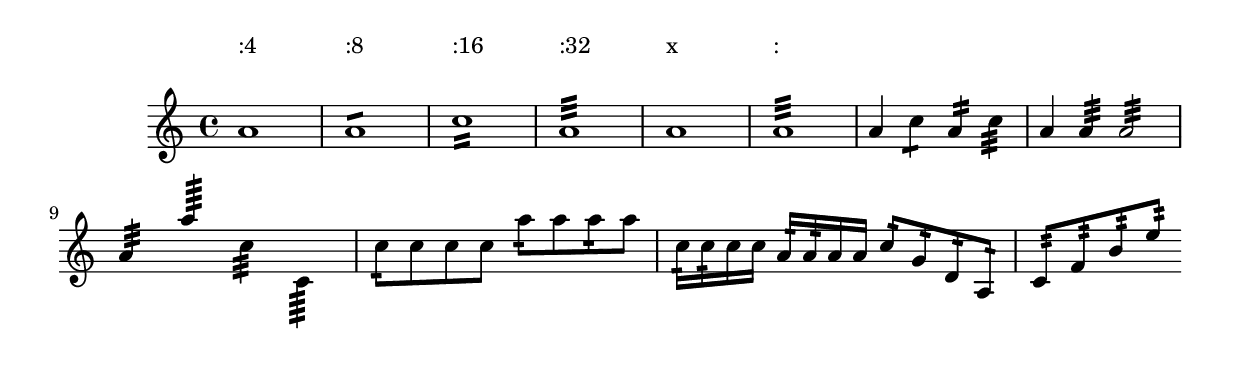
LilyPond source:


\version "2.1.28"
\header{
texidoc="
Stem tremolos or rolls are tremolo signs that look like beam segments
crossing stems.  If the stem is in a beam, the tremolo must be parallel
to the beam.  If the stem is invisible (e.g. on a whole note), the
tremolo must be centered on the note.
"
}


\score{
	\context Voice\notes \relative c''{
		\override TextScript  #'direction = #1
		\override TextScript  #'padding = #5
		a1:4^":4" a:8^":8" c:16^":16" a:32^":32" a^"x" a:^":"
		a4:4 c:8 a:16 c:32 a a: a2:
		\break
		\stemUp
		a4:32 a'4:64 
		\stemDown
		c,4:32 c,4:64
		\stemBoth
		c'8:16 c c c
		a': a a: a
		c,16:32 c: c c a16:32 a: a a
		c8:16 g: d: a:
		c8:32 f: b: e:
	}
}

